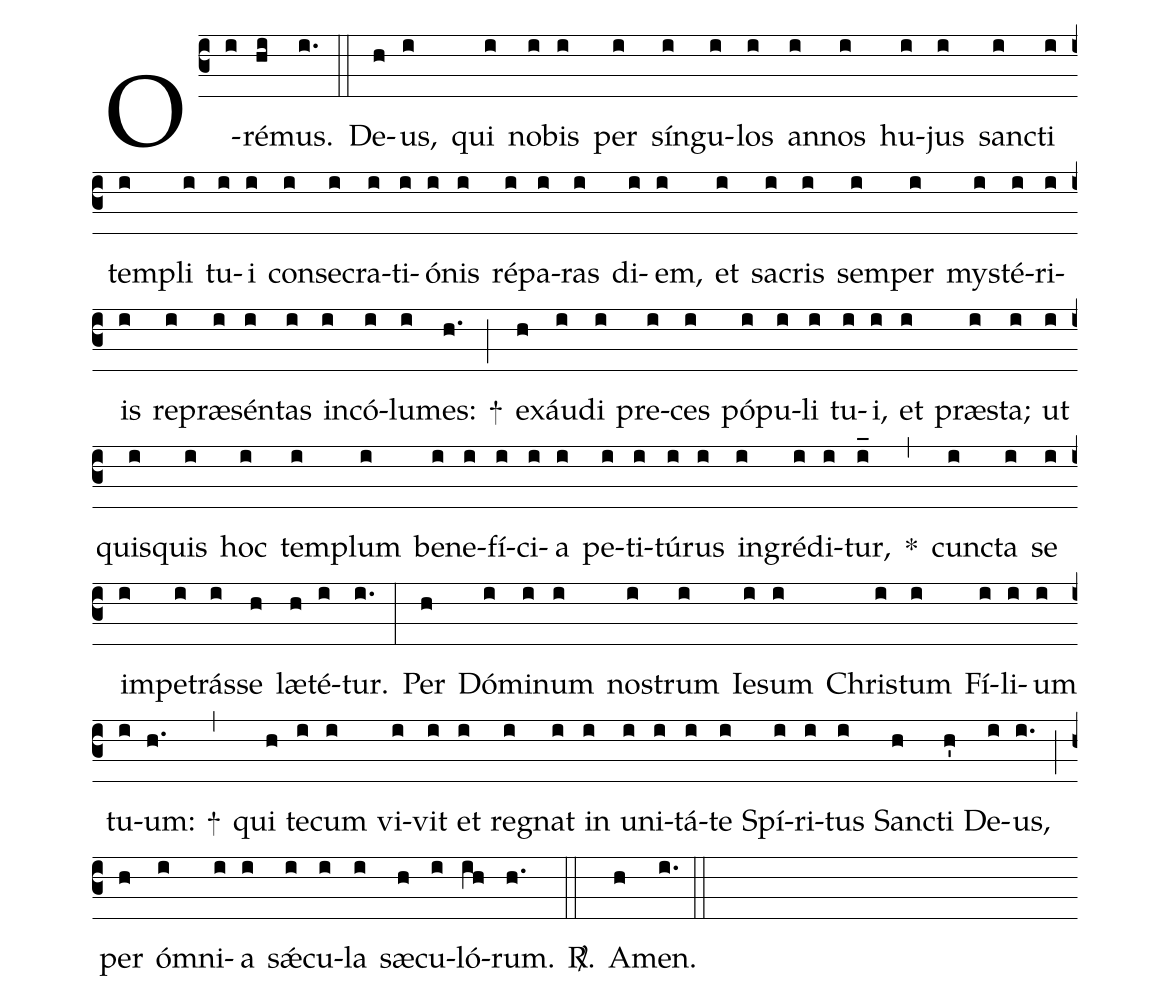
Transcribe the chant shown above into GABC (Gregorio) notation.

%%
(c3)
O(i)ré(hi)mus.(i.) (::)

De(h)us,(i) qui(i) no(i)bis(i) per(i) sín(i)gu(i)los(i) an(i)nos(i) hu(i)jus(i) sanc(i)ti(i) tem(i)pli(i) tu(i)i(i) con(i)se(i)cra(i)ti(i)ó(i)nis(i) ré(i)pa(i)ras(i) di(i)em,(i) et(i) sa(i)cris(i) sem(i)per(i) mys(i)té(i)ri(i)is(i) re(i)præ(i)sén(i)tas(i) in(i)có(i)lu(i)mes:(h.) +(;)
ex(h)áu(i)di(i) pre(i)ces(i) pó(i)pu(i)li(i) tu(i)i,(i) et(i) præ(i)sta;(i) ut(i) quis(i)quis(i) hoc(i) tem(i)plum(i) be(i)ne(i)fí(i)ci(i)a(i) pe(i)ti(i)tú(i)rus(i) in(i)gré(i)di(i)tur,(i_) *(,)
cunc(i)ta(i) se(i) im(i)pe(i)trás(i)se(h) læ(h)té(i)tur.(i.) (:)

Per(h) Dó(i)mi(i)num(i) nos(i)trum(i) Ie(i)sum(i) Chris(i)tum(i) Fí(i)li(i)um(i) tu(i)um:(h.) +(,)
qui(h) te(i)cum(i) vi(i)vit(i) et(i) reg(i)nat(i) in(i) u(i)ni(i)tá(i)te(i) Spí(i)ri(i)tus(i) San(h)cti(h') De(i)us,(i.) (;)
per(h) óm(i)ni(i)a(i) sǽ(i)cu(i)la(i) sæ(h)cu(i)ló(ih)rum.(h.) <sp>R/</sp>.(::)
A(h)men.(i.) (::)
